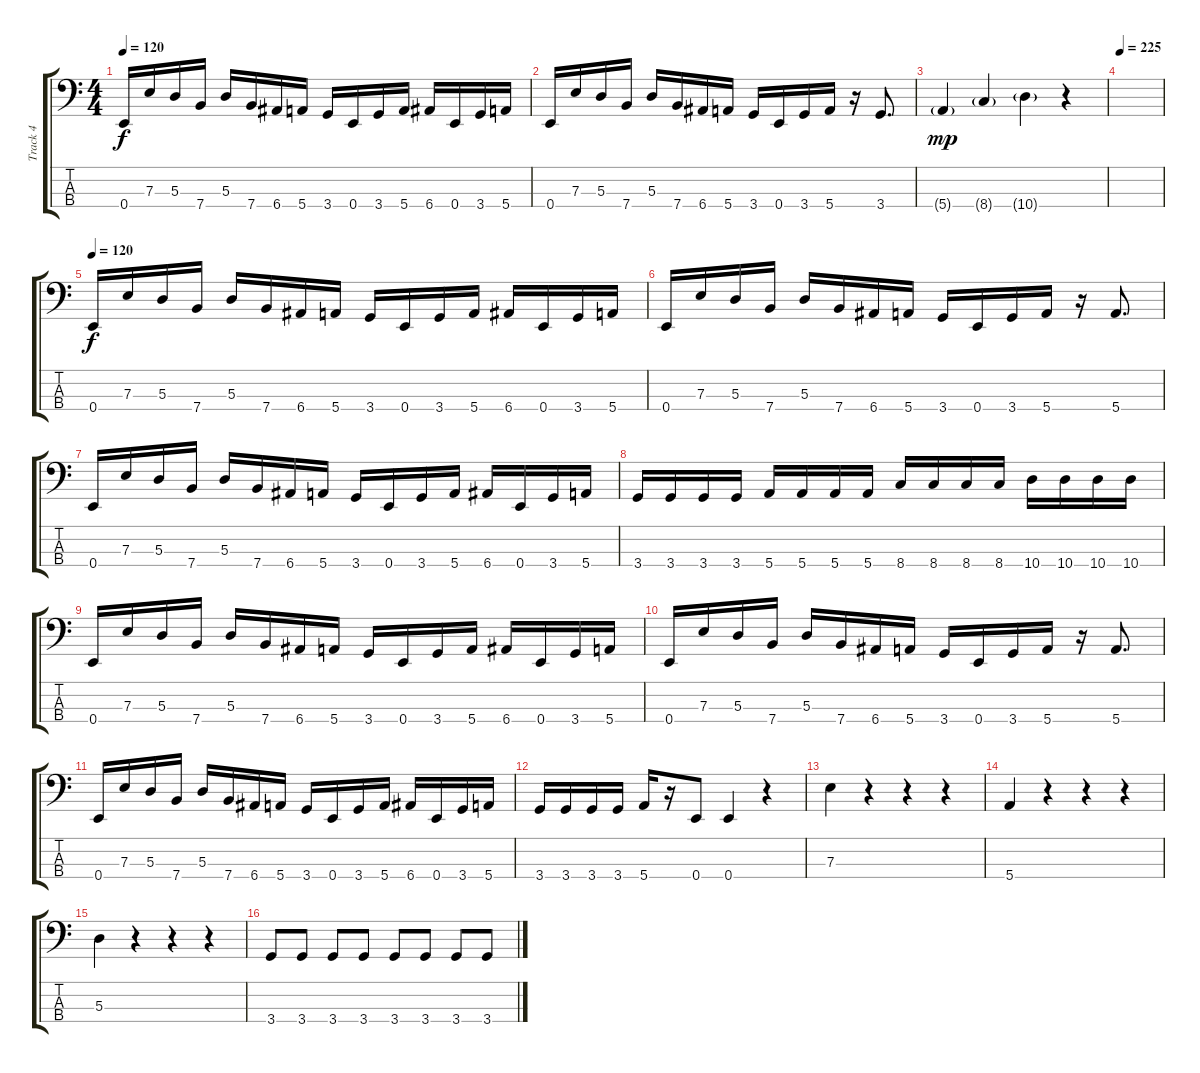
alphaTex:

\track ("Track 4" "Track 4") {instrument electricbassfinger}
\staff {score tabs}
\tuning (G2 D2 A1 E1) {hide}
\ts (4 4)
\tempo 120
\clef f4
\ks c
0.4.16{dy f} 7.3.16 5.3.16 7.4.16 5.3.16 7.4.16 6.4.16 5.4.16 3.4.16 0.4.16 3.4.16 5.4.16 6.4.16 0.4.16 3.4.16 5.4.16 |
0.4.16 7.3.16 5.3.16 7.4.16 5.3.16 7.4.16 6.4.16 5.4.16 3.4.16 0.4.16 3.4.16 5.4.16 r.16 3.4.8{d} |
5.4{g}.4{dy mp} 8.4{g}.4 10.4{g}.4 r.4 |
\tempo 225
|
\tempo 120
0.4.16{dy f} 7.3.16 5.3.16 7.4.16 5.3.16 7.4.16 6.4.16 5.4.16 3.4.16 0.4.16 3.4.16 5.4.16 6.4.16 0.4.16 3.4.16 5.4.16 |
0.4.16 7.3.16 5.3.16 7.4.16 5.3.16 7.4.16 6.4.16 5.4.16 3.4.16 0.4.16 3.4.16 5.4.16 r.16 5.4.8{d} |
0.4.16 7.3.16 5.3.16 7.4.16 5.3.16 7.4.16 6.4.16 5.4.16 3.4.16 0.4.16 3.4.16 5.4.16 6.4.16 0.4.16 3.4.16 5.4.16 |
3.4.16 3.4.16 3.4.16 3.4.16 5.4.16 5.4.16 5.4.16 5.4.16 8.4.16 8.4.16 8.4.16 8.4.16 10.4.16 10.4.16 10.4.16 10.4.16 |
0.4.16 7.3.16 5.3.16 7.4.16 5.3.16 7.4.16 6.4.16 5.4.16 3.4.16 0.4.16 3.4.16 5.4.16 6.4.16 0.4.16 3.4.16 5.4.16 |
0.4.16 7.3.16 5.3.16 7.4.16 5.3.16 7.4.16 6.4.16 5.4.16 3.4.16 0.4.16 3.4.16 5.4.16 r.16 5.4.8{d} |
0.4.16 7.3.16 5.3.16 7.4.16 5.3.16 7.4.16 6.4.16 5.4.16 3.4.16 0.4.16 3.4.16 5.4.16 6.4.16 0.4.16 3.4.16 5.4.16 |
3.4.16 3.4.16 3.4.16 3.4.16 5.4.16 r.16 0.4.8 0.4.4 r.4 |
7.3.4 r.4 r.4 r.4 |
5.4.4 r.4 r.4 r.4 |
5.3.4 r.4 r.4 r.4 |
3.4.8 3.4.8 3.4.8 3.4.8 3.4.8 3.4.8 3.4.8 3.4.8
